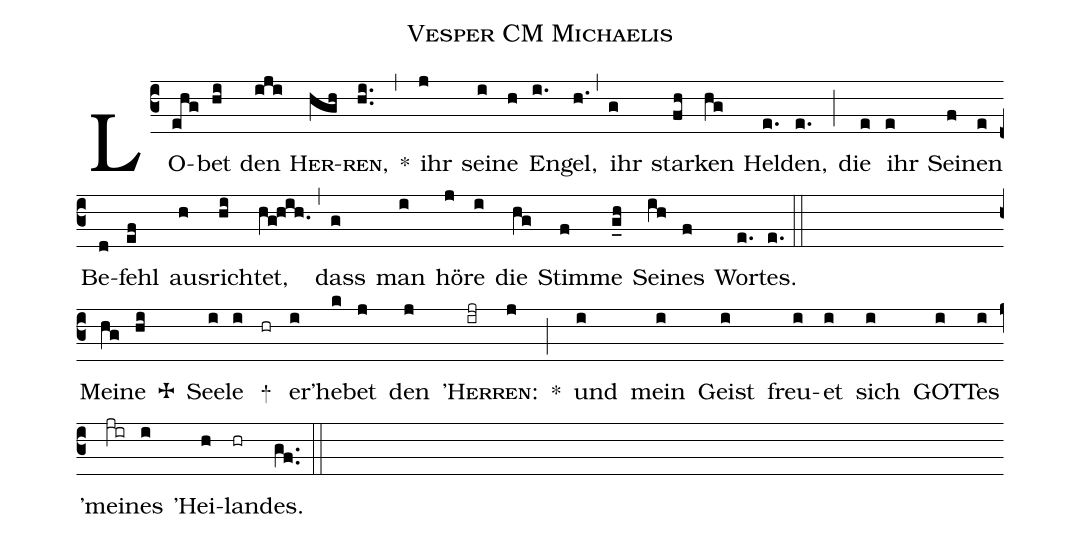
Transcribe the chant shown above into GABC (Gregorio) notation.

name: Vesper CM Michaelis;
%%
(c3) LO(ehg)bet(hi) den(iji) <sc>Her</sc>(hgh)<sc>ren,</sc>(hi..) *(,) ihr(j) sei(i)ne(h) En(i.)gel,(h.) (,) ihr(g) star(fh)ken(hg) Hel(e.)den,(e.) (;) die(e) ihr(e) Sei(f)nen(e) Be(d)fehl(ef) aus(h)rich(hi)tet,(hg!hih.) (,) dass(g) man(i) hö(j)re(i) die(hg) Stim(f)me(g_h) Sei(ih)nes(f) Wor(e.)tes.(e.) (::) (Z)
Mei(hg)ne(hi) <v>\grecross{}</v>() See(i)le(i) +(hr) er(i)'he(k)bet(j) den(j) '<sc>Her</sc>(ijr)<sc>ren</sc>:(j) *(;) und(i) mein(i) Geist(i) freu(i)et(i) sich(i) GOT(i)Tes(i) 'mei(jir)nes(i) 'Hei(h)lan(hr)des.(gf..) (::)
